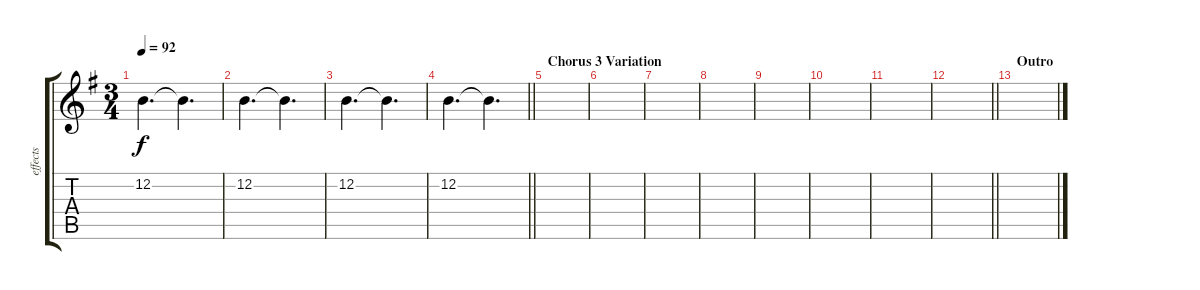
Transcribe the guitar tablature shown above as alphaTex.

\track ("effects" "effects") {instrument fx6goblins}
\staff {score tabs}
\tuning (E4 B3 G3 D3 A2 E2) {hide}
\ts (3 4)
\tempo 92
\clef g2
\ks g
12.2.4{d dy f} 12.2{t}.4{d} |
12.2.4{d} 12.2{t}.4{d} |
12.2.4{d} 12.2{t}.4{d} |
\barLineRight lightlight
12.2.4{d} 12.2{t}.4{d} |
\section ("" "Chorus 3 Variation")
|
|
|
|
|
|
|
\barLineRight lightlight
|
\section ("" "Outro")
